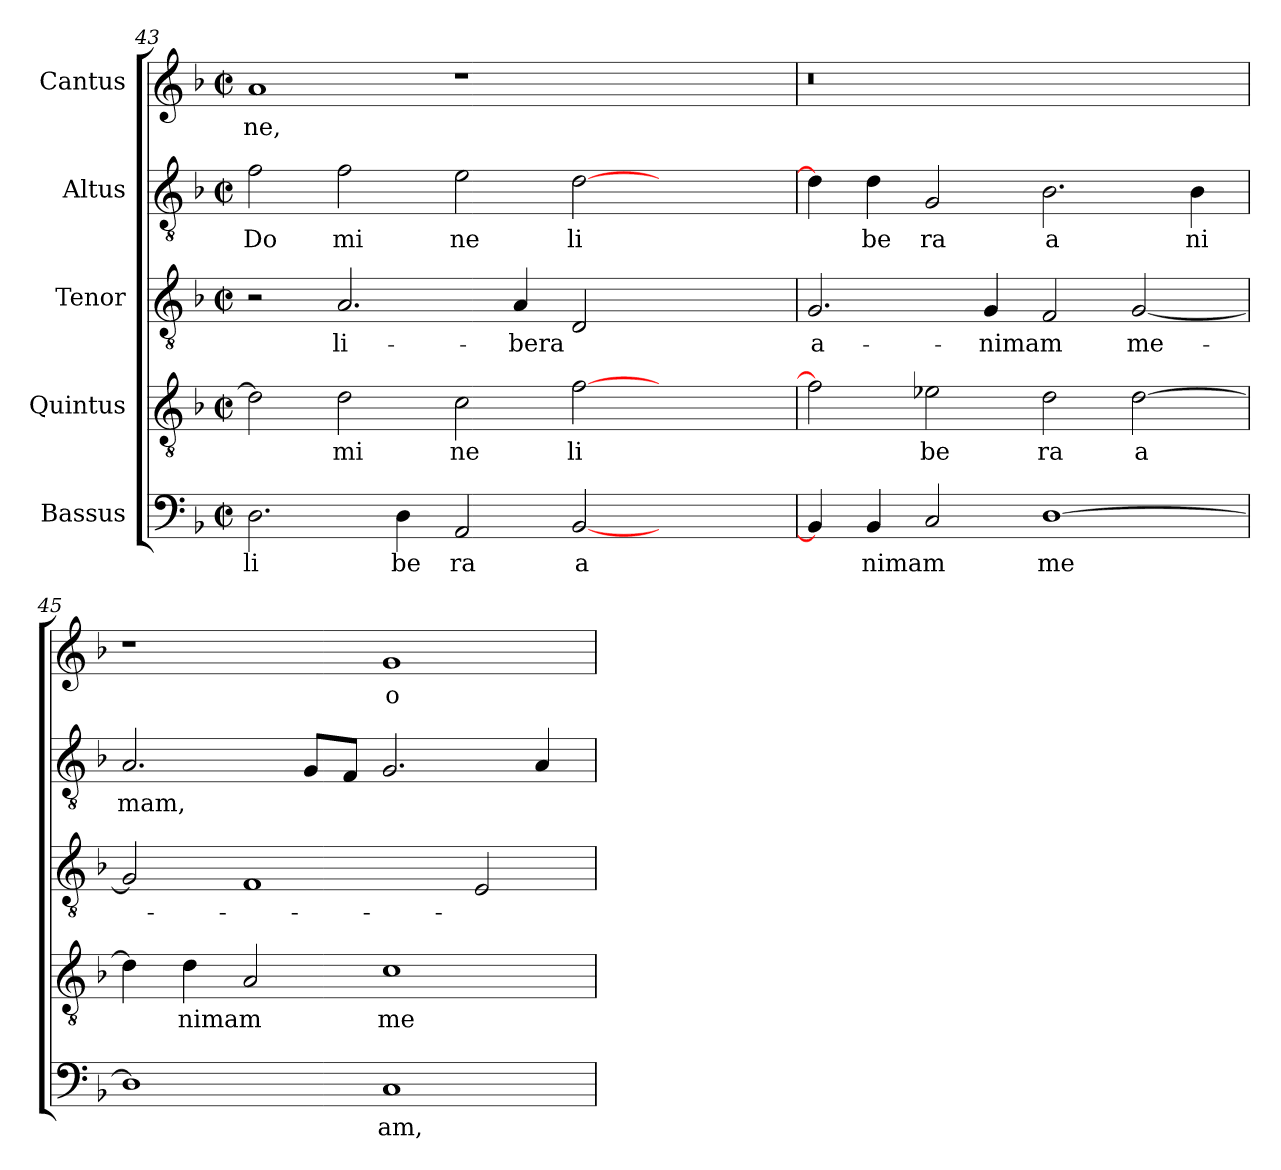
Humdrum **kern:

**kern	**text	**kern	**text	**kern	**text	**kern	**text	**kern	**text
*part5	*part5	*part4	*part4	*part3	*part3	*part2	*part2	*part1	*part1
*staff5	*staff5	*staff4	*staff4	*staff3	*staff3	*staff2	*staff2	*staff1	*staff1
*I"Bassus	*	*I"Quintus	*	*I"Tenor	*	*I"Altus	*	*I"Cantus	*
*clefF4	*	*clefGv2	*	*clefGv2	*	*clefGv2	*	*clefG2	*
*k[b-]	*	*k[b-]	*	*k[b-]	*	*k[b-]	*	*k[b-]	*
*F:	*	*F:	*	*F:	*	*F:	*	*F:	*
*M2/2	*	*M2/2	*	*M2/2	*	*M2/2	*	*M2/2	*
*met(c|)	*	*met(c|)	*	*met(c|)	*	*met(c|)	*	*met(c|)	*
=43	=43	=43	=43	=43	=43	=43	=43	=43	=43
!	!LO:LY:b:cj	!	!	!	!	!	!LO:LY:b:cj	!	!LO:LY:b:cj
2.D\	li	2d\]	.	2r	.	2f\	Do	1a	-ne,
!	!	!	!LO:LY:b:cj	!	!LO:LY:b:cj	!	!LO:LY:b:cj	!	!
.	.	2d\	mi	2.A/	li-	2f\	mi	.	.
!	!LO:LY:b:cj	!	!	!	!	!	!	!	!
4D\	be	.	.	.	.	.	.	.	.
!	!LO:LY:b:cj	!	!LO:LY:b:cj	!	!	!	!LO:LY:b:cj	!LO:N:vis=1	!
2AA/	ra	2c\	ne	.	.	2e\	ne	0r	.
!	!	!	!	!	!LO:LY:b	!	!	!	!
.	.	.	.	4A/	-bera	.	.	.	.
!	!LO:LY:b:cj	!	!LO:LY:b:cj	!	!	!	!LO:LY:b:cj	!	!
[<2BB-/	a	[>2f\	li	2D/	.	[>2d\	li	.	.
1ryy	.	1ryy	.	1ryy	.	1ryy	.	.	.
=44	=44	=44	=44	=44	=44	=44	=44	=44	=44
!	!	!	!	!	!LO:LY:b:cj	!	!	!	!
4BB-/]	.	2f\]	.	2.G/	a-	4d\]	.	0r	.
!	!LO:LY:b	!	!	!	!	!	!LO:LY:b:cj	!	!
4BB-/	nimam	.	.	.	.	4d\	be	.	.
!	!	!	!LO:LY:b:cj	!	!	!	!LO:LY:b:cj	!	!
2C/	.	2e-X\	be	.	.	2G/	ra	.	.
!	!	!	!	!	!LO:LY:b	!	!	!	!
.	.	.	.	4G/	-nimam	.	.	.	.
!	!LO:LY:b:cj	!	!LO:LY:b:cj	!	!	!	!LO:LY:b:cj	!	!
[<1D	me	2d\	ra	2F/	.	2.B-\	a	.	.
!	!	!	!LO:LY:b:cj	!	!LO:LY:b	!	!	!	!
.	.	[>2d\	a	[>2G/	me-	.	.	.	.
!	!	!	!	!	!	!	!LO:LY:b:cj	!	!
.	.	.	.	.	.	4B-\	ni	.	.
!!LO:LB:g=z
=45	=45	=45	=45	=45	=45	=45	=45	=45	=45
!	!	!	!	!	!	!	!LO:LY:b	!	!
1D]	.	4d\]	.	2G/]	.	2.A/	mam,	1r	.
!	!	!	!LO:LY:b	!	!	!	!	!	!
.	.	4d\	nimam	.	.	.	.	.	.
.	.	2A/	.	1F	.	.	.	.	.
.	.	.	.	.	.	8G/L	.	.	.
.	.	.	.	.	.	8F/J	.	.	.
!	!LO:LY:b	!	!LO:LY:b:cj	!	!	!	!	!	!LO:LY:b:cj
1C	am,	1c	me	.	.	2.G/	.	1g	o
.	.	.	.	2E/	.	.	.	.	.
.	.	.	.	.	.	4A/	.	.	.
=	=	=	=	=	=	=	=	=	=
*-	*-	*-	*-	*-	*-	*-	*-	*-	*-
